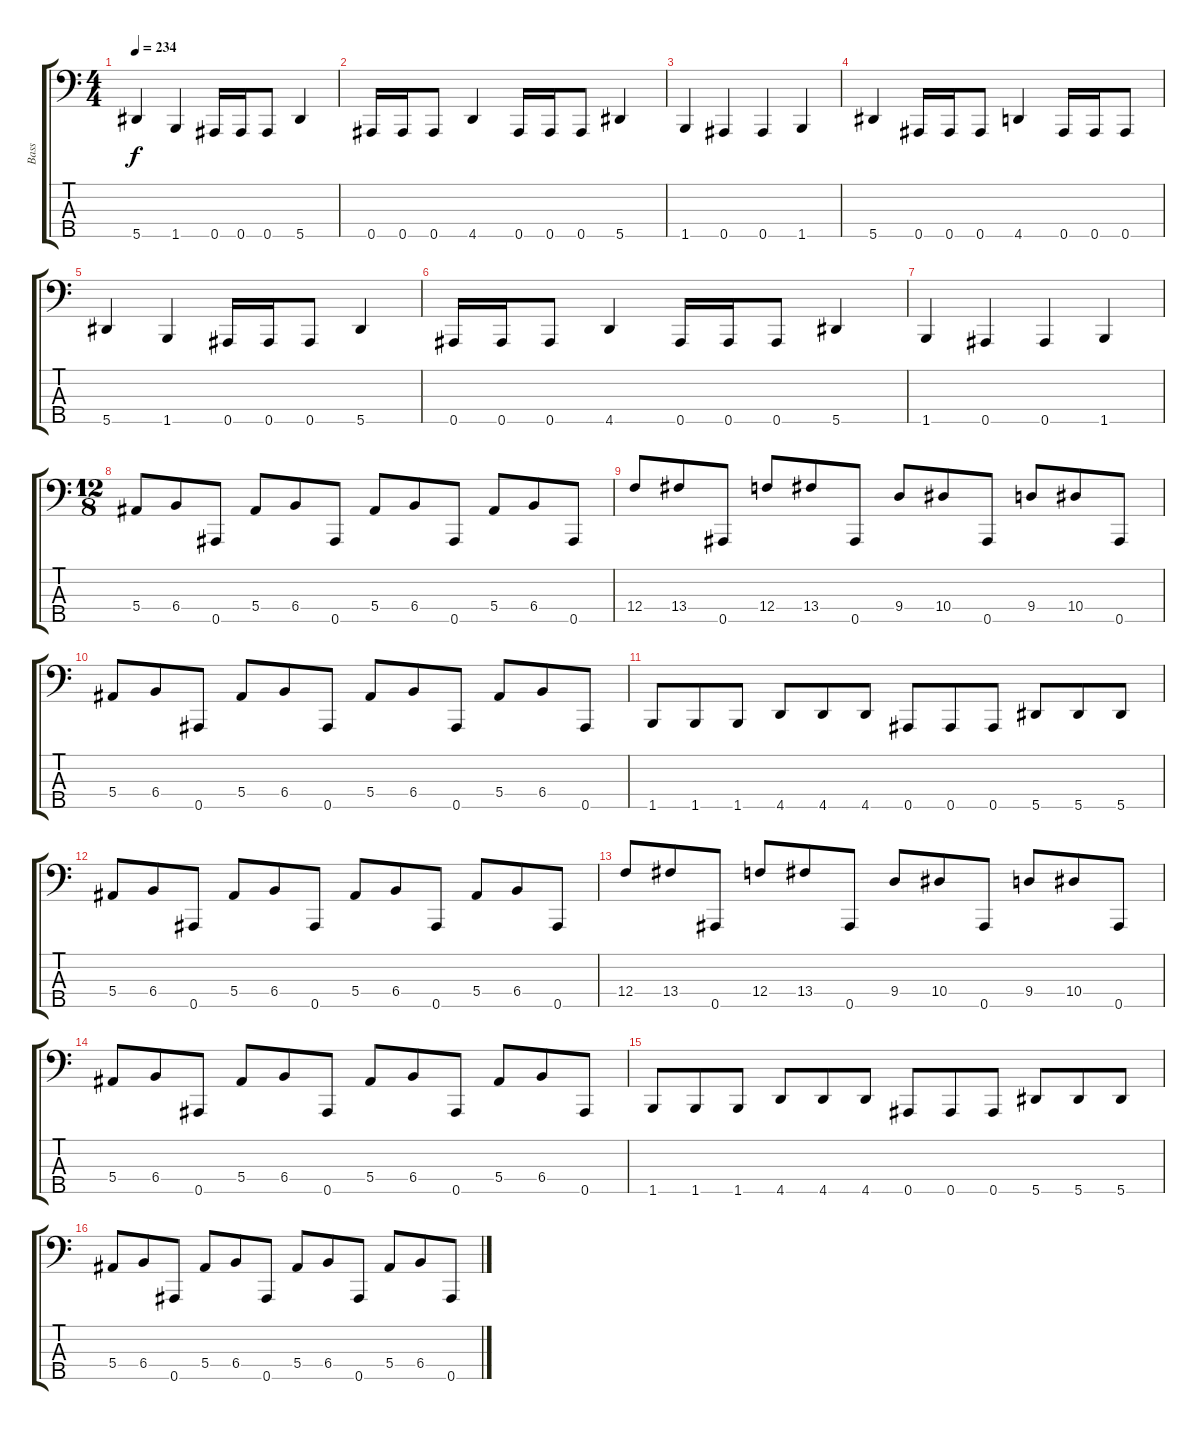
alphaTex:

\track ("Bass" "Bass") {instrument electricbassfinger}
\staff {score tabs}
\tuning (Ab2 Eb2 Bb1 F1 Bb0) {hide}
\ts (4 4)
\tempo 234
\clef f4
\ks c
5.5.4{dy f} 1.5.4 0.5.16 0.5.16 0.5.8 5.5.4 |
0.5.16 0.5.16 0.5.8 4.5.4 0.5.16 0.5.16 0.5.8 5.5.4 |
1.5.4 0.5.4 0.5.4 1.5.4 |
5.5.4 0.5.16 0.5.16 0.5.8 4.5.4 0.5.16 0.5.16 0.5.8 |
5.5.4 1.5.4 0.5.16 0.5.16 0.5.8 5.5.4 |
0.5.16 0.5.16 0.5.8 4.5.4 0.5.16 0.5.16 0.5.8 5.5.4 |
1.5.4 0.5.4 0.5.4 1.5.4 |
\ts (12 8)
5.4.8 6.4.8 0.5.8 5.4.8 6.4.8 0.5.8 5.4.8 6.4.8 0.5.8 5.4.8 6.4.8 0.5.8 |
12.4.8 13.4.8 0.5.8 12.4.8 13.4.8 0.5.8 9.4.8 10.4.8 0.5.8 9.4.8 10.4.8 0.5.8 |
5.4.8 6.4.8 0.5.8 5.4.8 6.4.8 0.5.8 5.4.8 6.4.8 0.5.8 5.4.8 6.4.8 0.5.8 |
1.5.8 1.5.8 1.5.8 4.5.8 4.5.8 4.5.8 0.5.8 0.5.8 0.5.8 5.5.8 5.5.8 5.5.8 |
5.4.8 6.4.8 0.5.8 5.4.8 6.4.8 0.5.8 5.4.8 6.4.8 0.5.8 5.4.8 6.4.8 0.5.8 |
12.4.8 13.4.8 0.5.8 12.4.8 13.4.8 0.5.8 9.4.8 10.4.8 0.5.8 9.4.8 10.4.8 0.5.8 |
5.4.8 6.4.8 0.5.8 5.4.8 6.4.8 0.5.8 5.4.8 6.4.8 0.5.8 5.4.8 6.4.8 0.5.8 |
1.5.8 1.5.8 1.5.8 4.5.8 4.5.8 4.5.8 0.5.8 0.5.8 0.5.8 5.5.8 5.5.8 5.5.8 |
5.4.8 6.4.8 0.5.8 5.4.8 6.4.8 0.5.8 5.4.8 6.4.8 0.5.8 5.4.8 6.4.8 0.5.8
